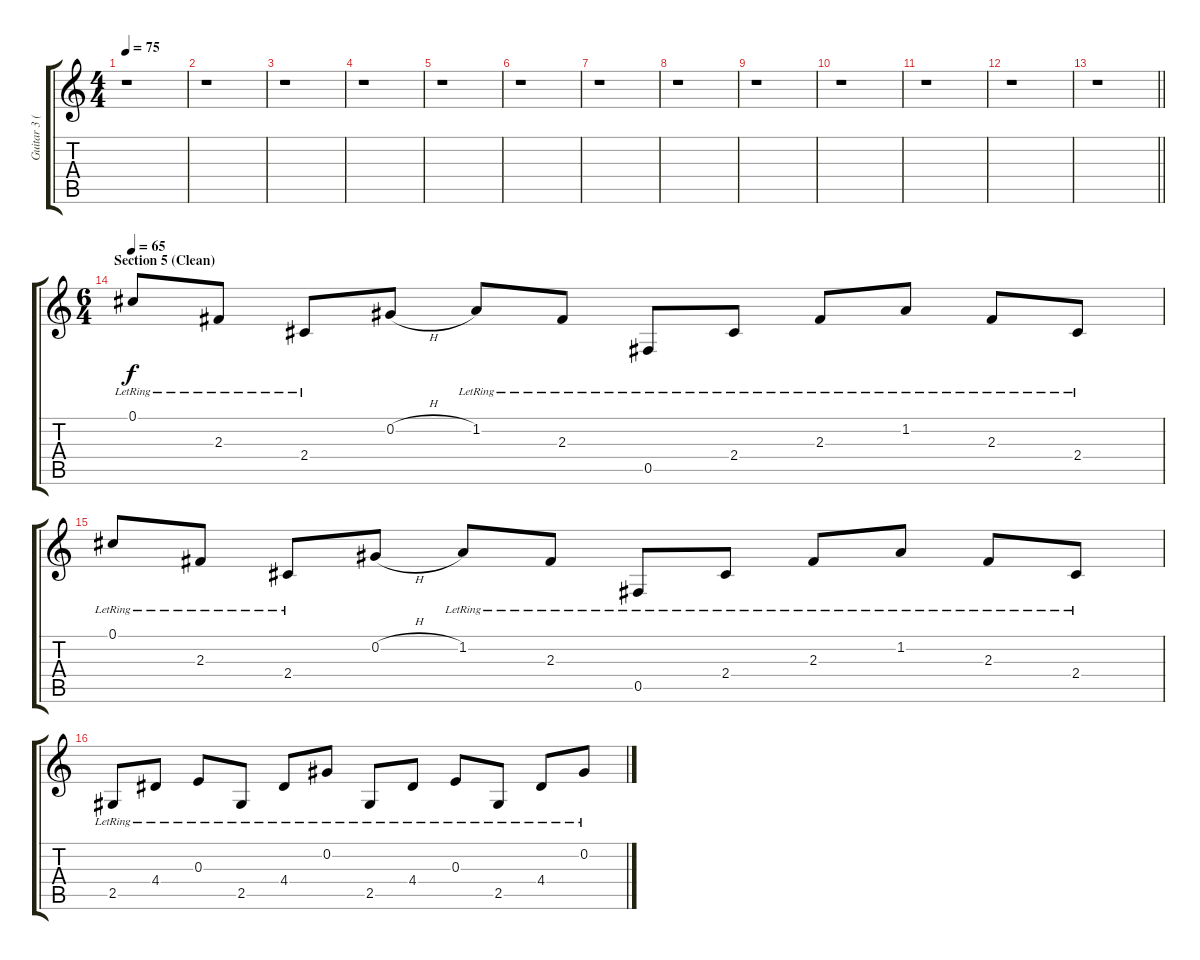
\track ("Guitar 3 (Clean)" "Guitar 3 (") {instrument electricguitarclean}
\staff {score tabs}
\tuning (Db4 Ab3 E3 B2 Gb2 Db2) {hide}
\ts (4 4)
\tempo 75
\clef g2
\ks c
r.1{dy f} |
r.1 |
r.1 |
r.1 |
r.1 |
r.1 |
r.1 |
r.1 |
r.1 |
r.1 |
r.1 |
r.1 |
\barLineRight lightlight
r.1 |
\ts (6 4)
\section ("" "Section 5 (Clean)")
\tempo 65
0.1{lr}.8 2.3{lr}.8 2.4{lr}.8 0.2{h}.8 1.2{lr}.8 2.3{lr}.8 0.5{lr}.8 2.4{lr}.8 2.3{lr}.8 1.2{lr}.8 2.3{lr}.8 2.4{lr}.8 |
0.1{lr}.8 2.3{lr}.8 2.4{lr}.8 0.2{h}.8 1.2{lr}.8 2.3{lr}.8 0.5{lr}.8 2.4{lr}.8 2.3{lr}.8 1.2{lr}.8 2.3{lr}.8 2.4{lr}.8 |
2.5{lr}.8 4.4{lr}.8 0.3{lr}.8 2.5{lr}.8 4.4{lr}.8 0.2{lr}.8 2.5{lr}.8 4.4{lr}.8 0.3{lr}.8 2.5{lr}.8 4.4{lr}.8 0.2{lr}.8
